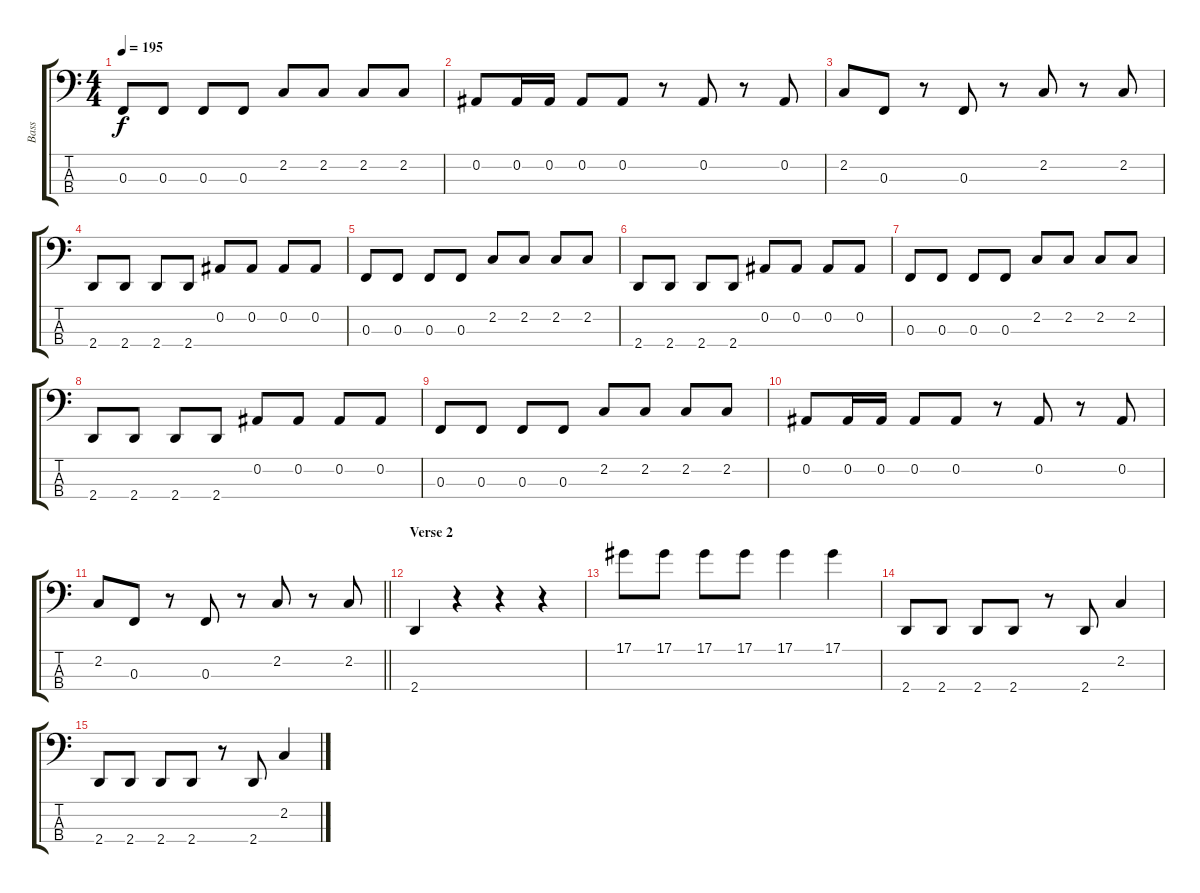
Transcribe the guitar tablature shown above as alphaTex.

\track ("Bass" "Bass") {instrument electricbasspick}
\staff {score tabs}
\tuning (Eb2 Bb1 F1 C1) {hide}
\ts (4 4)
\tempo 195
\clef f4
\ks c
0.3.8{dy f} 0.3.8 0.3.8 0.3.8 2.2.8 2.2.8 2.2.8 2.2.8 |
0.2.8 0.2.16 0.2.16 0.2.8 0.2.8 r.8 0.2.8 r.8 0.2.8 |
2.2.8 0.3.8 r.8 0.3.8 r.8 2.2.8 r.8 2.2.8 |
2.4.8 2.4.8 2.4.8 2.4.8 0.2.8 0.2.8 0.2.8 0.2.8 |
0.3.8 0.3.8 0.3.8 0.3.8 2.2.8 2.2.8 2.2.8 2.2.8 |
2.4.8 2.4.8 2.4.8 2.4.8 0.2.8 0.2.8 0.2.8 0.2.8 |
0.3.8 0.3.8 0.3.8 0.3.8 2.2.8 2.2.8 2.2.8 2.2.8 |
2.4.8 2.4.8 2.4.8 2.4.8 0.2.8 0.2.8 0.2.8 0.2.8 |
0.3.8 0.3.8 0.3.8 0.3.8 2.2.8 2.2.8 2.2.8 2.2.8 |
0.2.8 0.2.16 0.2.16 0.2.8 0.2.8 r.8 0.2.8 r.8 0.2.8 |
\barLineRight lightlight
2.2.8 0.3.8 r.8 0.3.8 r.8 2.2.8 r.8 2.2.8 |
\section ("" "Verse 2")
2.4.4 r.4 r.4 r.4 |
17.1.8 17.1.8 17.1.8 17.1.8 17.1.4 17.1.4 |
2.4.8 2.4.8 2.4.8 2.4.8 r.8 2.4.8 2.2.4 |
2.4.8 2.4.8 2.4.8 2.4.8 r.8 2.4.8 2.2.4
